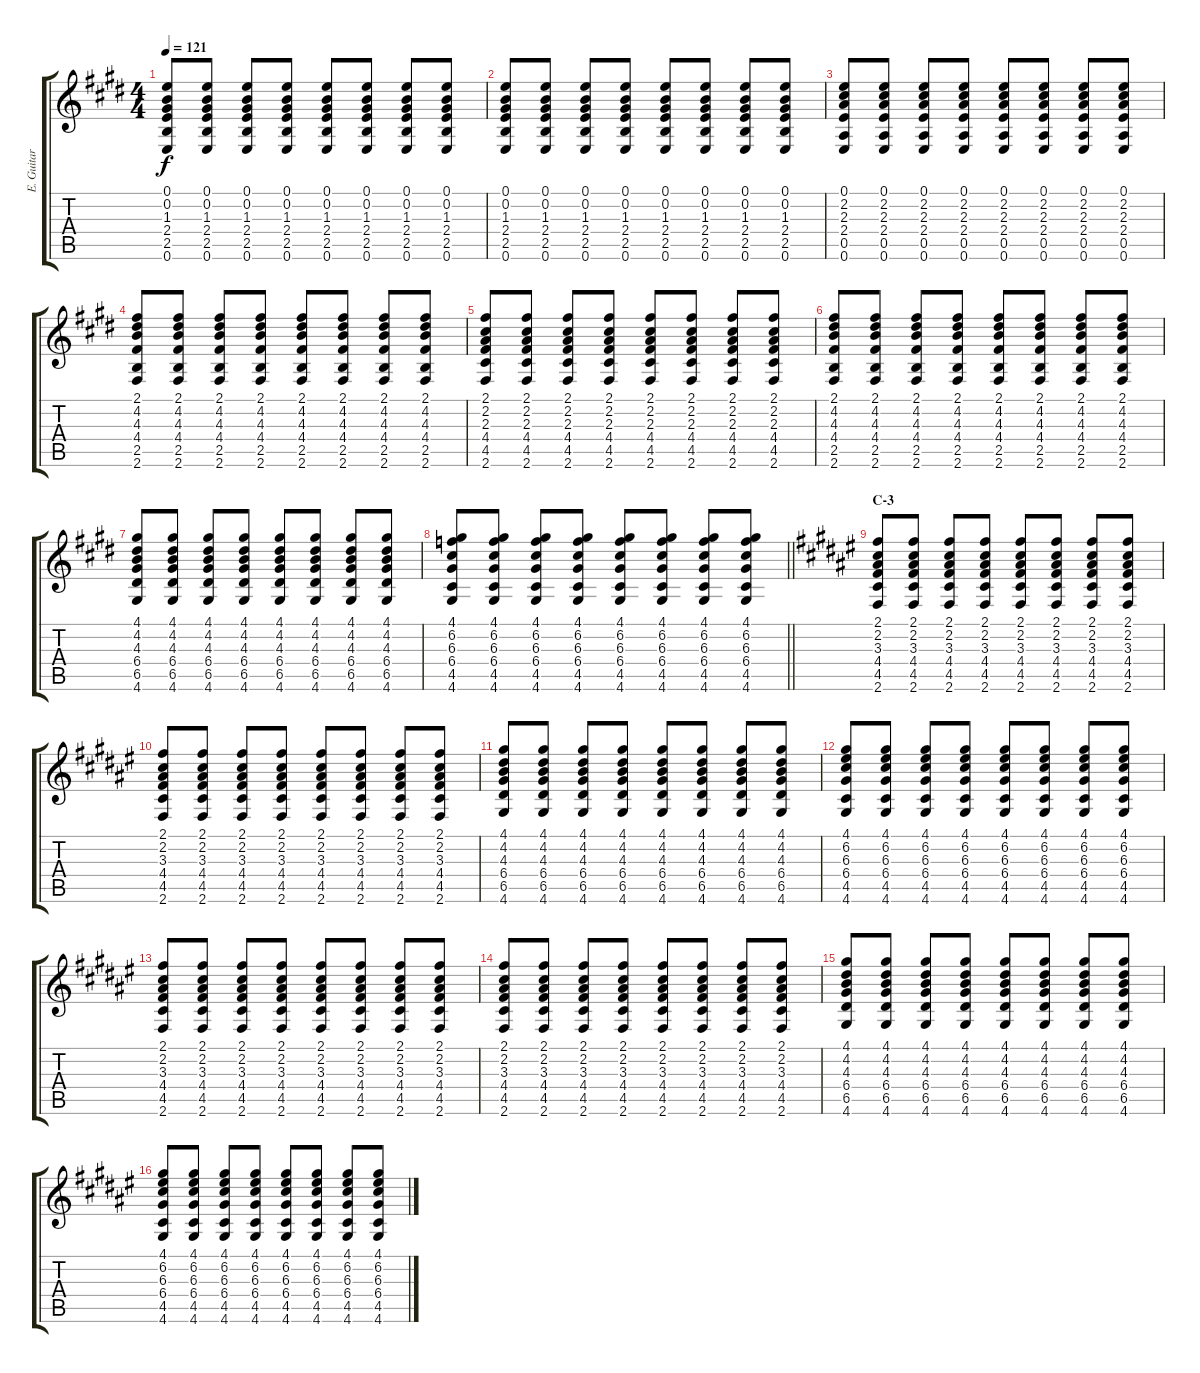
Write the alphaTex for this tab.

\track ("E. Guitar II" "E. Guitar ") {instrument electricguitarjazz}
\staff {score tabs}
\tuning (E4 B3 G3 D3 A2 E2) {hide}
\ts (4 4)
\tempo 121
\clef g2
\ks e
(0.1 0.2 1.3 2.4 2.5 0.6).8{dy f} (0.1 0.2 1.3 2.4 2.5 0.6).8 (0.1 0.2 1.3 2.4 2.5 0.6).8 (0.1 0.2 1.3 2.4 2.5 0.6).8 (0.1 0.2 1.3 2.4 2.5 0.6).8 (0.1 0.2 1.3 2.4 2.5 0.6).8 (0.1 0.2 1.3 2.4 2.5 0.6).8 (0.1 0.2 1.3 2.4 2.5 0.6).8 |
(0.1 0.2 1.3 2.4 2.5 0.6).8 (0.1 0.2 1.3 2.4 2.5 0.6).8 (0.1 0.2 1.3 2.4 2.5 0.6).8 (0.1 0.2 1.3 2.4 2.5 0.6).8 (0.1 0.2 1.3 2.4 2.5 0.6).8 (0.1 0.2 1.3 2.4 2.5 0.6).8 (0.1 0.2 1.3 2.4 2.5 0.6).8 (0.1 0.2 1.3 2.4 2.5 0.6).8 |
(0.1 2.2 2.3 2.4 0.5 0.6).8 (0.1 2.2 2.3 2.4 0.5 0.6).8 (0.1 2.2 2.3 2.4 0.5 0.6).8 (0.1 2.2 2.3 2.4 0.5 0.6).8 (0.1 2.2 2.3 2.4 0.5 0.6).8 (0.1 2.2 2.3 2.4 0.5 0.6).8 (0.1 2.2 2.3 2.4 0.5 0.6).8 (0.1 2.2 2.3 2.4 0.5 0.6).8 |
(2.1 4.2 4.3 4.4 2.5 2.6).8 (2.1 4.2 4.3 4.4 2.5 2.6).8 (2.1 4.2 4.3 4.4 2.5 2.6).8 (2.1 4.2 4.3 4.4 2.5 2.6).8 (2.1 4.2 4.3 4.4 2.5 2.6).8 (2.1 4.2 4.3 4.4 2.5 2.6).8 (2.1 4.2 4.3 4.4 2.5 2.6).8 (2.1 4.2 4.3 4.4 2.5 2.6).8 |
(2.1 2.2 2.3 4.4 4.5 2.6).8 (2.1 2.2 2.3 4.4 4.5 2.6).8 (2.1 2.2 2.3 4.4 4.5 2.6).8 (2.1 2.2 2.3 4.4 4.5 2.6).8 (2.1 2.2 2.3 4.4 4.5 2.6).8 (2.1 2.2 2.3 4.4 4.5 2.6).8 (2.1 2.2 2.3 4.4 4.5 2.6).8 (2.1 2.2 2.3 4.4 4.5 2.6).8 |
(2.1 4.2 4.3 4.4 2.5 2.6).8 (2.1 4.2 4.3 4.4 2.5 2.6).8 (2.1 4.2 4.3 4.4 2.5 2.6).8 (2.1 4.2 4.3 4.4 2.5 2.6).8 (2.1 4.2 4.3 4.4 2.5 2.6).8 (2.1 4.2 4.3 4.4 2.5 2.6).8 (2.1 4.2 4.3 4.4 2.5 2.6).8 (2.1 4.2 4.3 4.4 2.5 2.6).8 |
(4.1 4.2 4.3 6.4 6.5 4.6).8 (4.1 4.2 4.3 6.4 6.5 4.6).8 (4.1 4.2 4.3 6.4 6.5 4.6).8 (4.1 4.2 4.3 6.4 6.5 4.6).8 (4.1 4.2 4.3 6.4 6.5 4.6).8 (4.1 4.2 4.3 6.4 6.5 4.6).8 (4.1 4.2 4.3 6.4 6.5 4.6).8 (4.1 4.2 4.3 6.4 6.5 4.6).8 |
\barLineRight lightlight
(4.1 6.2 6.3 6.4 4.5 4.6).8 (4.1 6.2 6.3 6.4 4.5 4.6).8 (4.1 6.2 6.3 6.4 4.5 4.6).8 (4.1 6.2 6.3 6.4 4.5 4.6).8 (4.1 6.2 6.3 6.4 4.5 4.6).8 (4.1 6.2 6.3 6.4 4.5 4.6).8 (4.1 6.2 6.3 6.4 4.5 4.6).8 (4.1 6.2 6.3 6.4 4.5 4.6).8 |
\section ("" "C-3")
\ks f#
(2.1 2.2 3.3 4.4 4.5 2.6).8 (2.1 2.2 3.3 4.4 4.5 2.6).8 (2.1 2.2 3.3 4.4 4.5 2.6).8 (2.1 2.2 3.3 4.4 4.5 2.6).8 (2.1 2.2 3.3 4.4 4.5 2.6).8 (2.1 2.2 3.3 4.4 4.5 2.6).8 (2.1 2.2 3.3 4.4 4.5 2.6).8 (2.1 2.2 3.3 4.4 4.5 2.6).8 |
(2.1 2.2 3.3 4.4 4.5 2.6).8 (2.1 2.2 3.3 4.4 4.5 2.6).8 (2.1 2.2 3.3 4.4 4.5 2.6).8 (2.1 2.2 3.3 4.4 4.5 2.6).8 (2.1 2.2 3.3 4.4 4.5 2.6).8 (2.1 2.2 3.3 4.4 4.5 2.6).8 (2.1 2.2 3.3 4.4 4.5 2.6).8 (2.1 2.2 3.3 4.4 4.5 2.6).8 |
(4.1 4.2 4.3 6.4 6.5 4.6).8 (4.1 4.2 4.3 6.4 6.5 4.6).8 (4.1 4.2 4.3 6.4 6.5 4.6).8 (4.1 4.2 4.3 6.4 6.5 4.6).8 (4.1 4.2 4.3 6.4 6.5 4.6).8 (4.1 4.2 4.3 6.4 6.5 4.6).8 (4.1 4.2 4.3 6.4 6.5 4.6).8 (4.1 4.2 4.3 6.4 6.5 4.6).8 |
(4.1 6.2 6.3 6.4 4.5 4.6).8 (4.1 6.2 6.3 6.4 4.5 4.6).8 (4.1 6.2 6.3 6.4 4.5 4.6).8 (4.1 6.2 6.3 6.4 4.5 4.6).8 (4.1 6.2 6.3 6.4 4.5 4.6).8 (4.1 6.2 6.3 6.4 4.5 4.6).8 (4.1 6.2 6.3 6.4 4.5 4.6).8 (4.1 6.2 6.3 6.4 4.5 4.6).8 |
(2.1 2.2 3.3 4.4 4.5 2.6).8 (2.1 2.2 3.3 4.4 4.5 2.6).8 (2.1 2.2 3.3 4.4 4.5 2.6).8 (2.1 2.2 3.3 4.4 4.5 2.6).8 (2.1 2.2 3.3 4.4 4.5 2.6).8 (2.1 2.2 3.3 4.4 4.5 2.6).8 (2.1 2.2 3.3 4.4 4.5 2.6).8 (2.1 2.2 3.3 4.4 4.5 2.6).8 |
(2.1 2.2 3.3 4.4 4.5 2.6).8 (2.1 2.2 3.3 4.4 4.5 2.6).8 (2.1 2.2 3.3 4.4 4.5 2.6).8 (2.1 2.2 3.3 4.4 4.5 2.6).8 (2.1 2.2 3.3 4.4 4.5 2.6).8 (2.1 2.2 3.3 4.4 4.5 2.6).8 (2.1 2.2 3.3 4.4 4.5 2.6).8 (2.1 2.2 3.3 4.4 4.5 2.6).8 |
(4.1 4.2 4.3 6.4 6.5 4.6).8 (4.1 4.2 4.3 6.4 6.5 4.6).8 (4.1 4.2 4.3 6.4 6.5 4.6).8 (4.1 4.2 4.3 6.4 6.5 4.6).8 (4.1 4.2 4.3 6.4 6.5 4.6).8 (4.1 4.2 4.3 6.4 6.5 4.6).8 (4.1 4.2 4.3 6.4 6.5 4.6).8 (4.1 4.2 4.3 6.4 6.5 4.6).8 |
(4.1 6.2 6.3 6.4 4.5 4.6).8 (4.1 6.2 6.3 6.4 4.5 4.6).8 (4.1 6.2 6.3 6.4 4.5 4.6).8 (4.1 6.2 6.3 6.4 4.5 4.6).8 (4.1 6.2 6.3 6.4 4.5 4.6).8 (4.1 6.2 6.3 6.4 4.5 4.6).8 (4.1 6.2 6.3 6.4 4.5 4.6).8 (4.1 6.2 6.3 6.4 4.5 4.6).8
